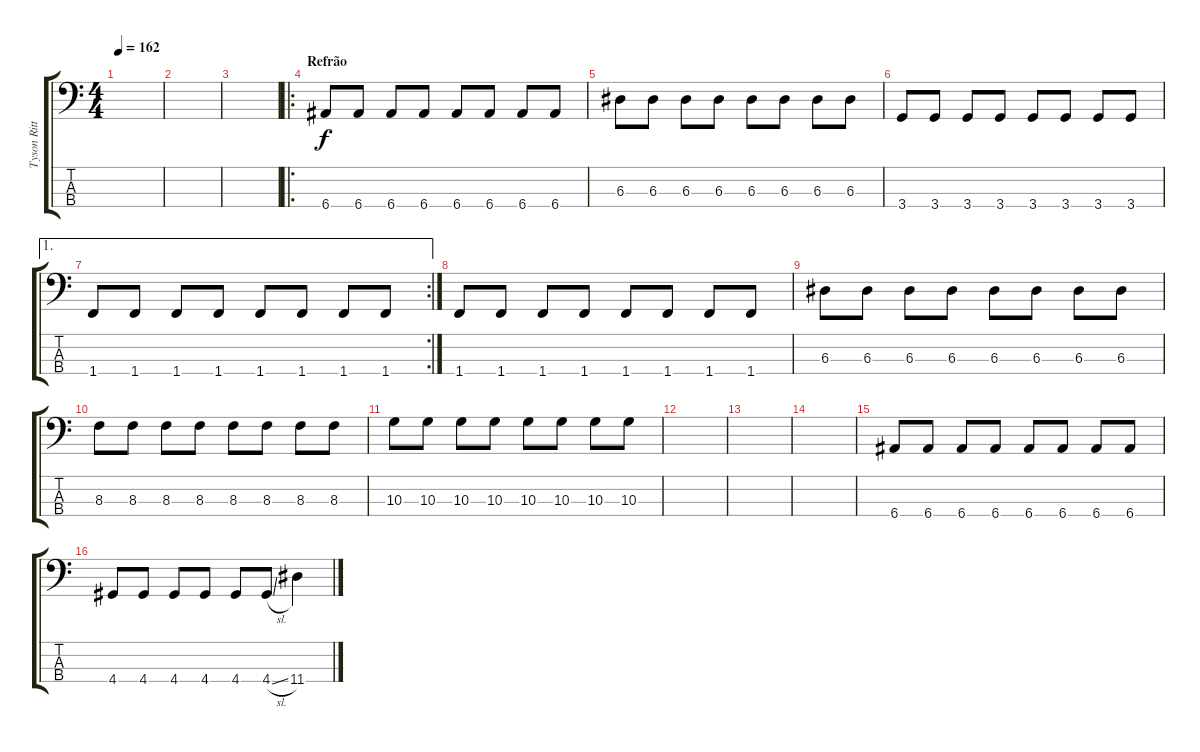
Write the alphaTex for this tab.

\track ("Tyson Ritter" "Tyson Ritt") {instrument electricbassfinger}
\staff {score tabs}
\tuning (G2 D2 A1 E1) {hide}
\ts (4 4)
\tempo 162
\clef f4
\ks c
|
|
|
\ro
\section ("" "Refrão")
6.4.8 6.4.8 6.4.8 6.4.8 6.4.8 6.4.8 6.4.8 6.4.8 |
6.3.8 6.3.8 6.3.8 6.3.8 6.3.8 6.3.8 6.3.8 6.3.8 |
3.4.8 3.4.8 3.4.8 3.4.8 3.4.8 3.4.8 3.4.8 3.4.8 |
\ae 1
\rc 2
1.4.8 1.4.8 1.4.8 1.4.8 1.4.8 1.4.8 1.4.8 1.4.8 |
1.4.8 1.4.8 1.4.8 1.4.8 1.4.8 1.4.8 1.4.8 1.4.8 |
6.3.8 6.3.8 6.3.8 6.3.8 6.3.8 6.3.8 6.3.8 6.3.8 |
8.3.8 8.3.8 8.3.8 8.3.8 8.3.8 8.3.8 8.3.8 8.3.8 |
10.3.8 10.3.8 10.3.8 10.3.8 10.3.8 10.3.8 10.3.8 10.3.8 |
|
|
|
6.4.8 6.4.8 6.4.8 6.4.8 6.4.8 6.4.8 6.4.8 6.4.8 |
4.4.8 4.4.8 4.4.8 4.4.8 4.4.8 4.4{sl}.8 11.4.4
